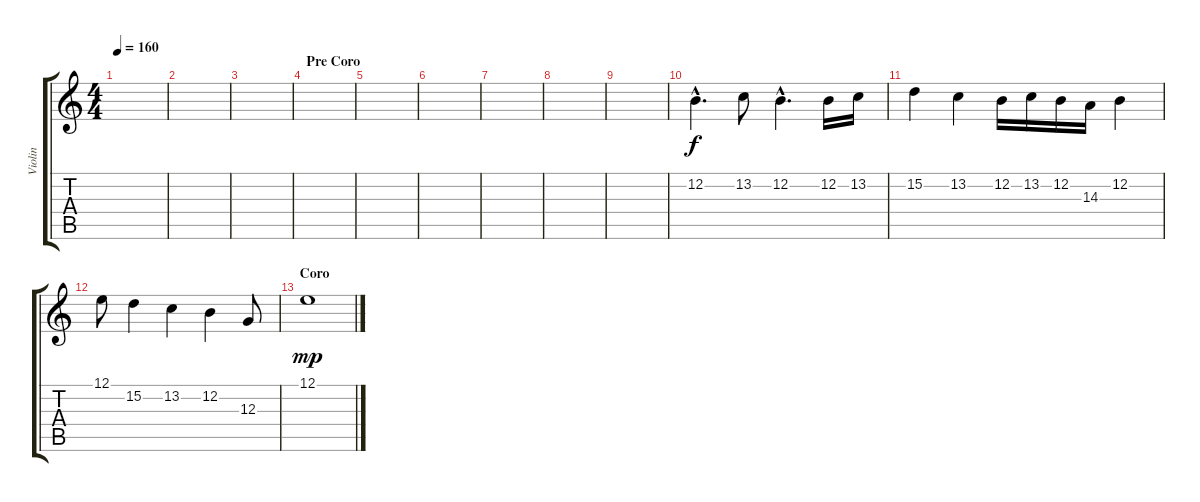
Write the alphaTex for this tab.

\track ("Violin" "Violin") {instrument violin}
\staff {score tabs}
\tuning (E4 B3 G3 D3 A2 E2) {hide}
\ts (4 4)
\tempo 160
\clef g2
\ks c
|
|
|
\section ("" "Pre Coro")
|
|
|
|
|
|
12.2{hac}.4{d dy f volume 13} 13.2.8 12.2{hac}.4{d} 12.2.16 13.2.16 |
15.2.4 13.2.4 12.2.16 13.2.16 12.2.16 14.3.16 12.2.4 |
12.1.8 15.2.4 13.2.4 12.2.4 12.3.8 |
\section ("" "Coro")
12.1.1{dy mp}
